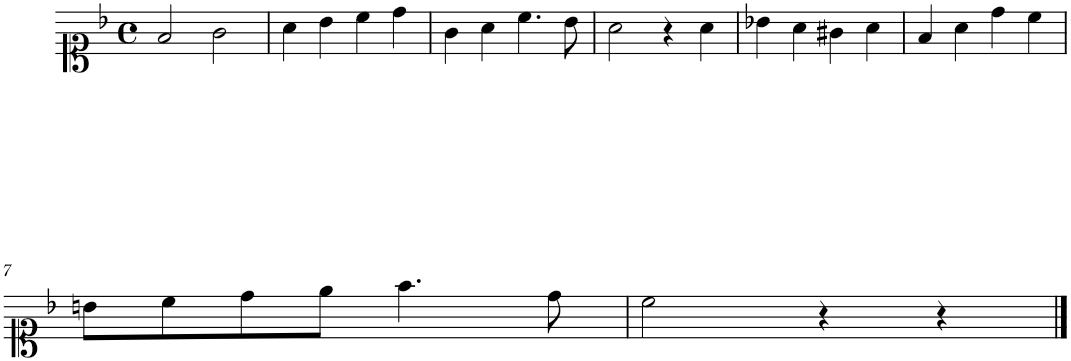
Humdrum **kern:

**kern
*part1
*staff1
*I"Piano
*I'Pno.
*clefC1
*k[b-]
*M4/4
*met(c)
=1
2f/
2g\
=2
4a\
4b-\
4cc\
4dd\
=3
4g\
4a\
4.cc\
8b-\
=4
2a\
4r
4a\
=5
4b-X\
4a\
4g#X\
4a\
=6
4f/
4a\
4dd\
4cc\
!!LO:LB:g=z
=7
8bn\L
8cc\
8dd\
8ee\J
4.ff\
8dd\
=8
2cc\
4r
4r
==
*-
